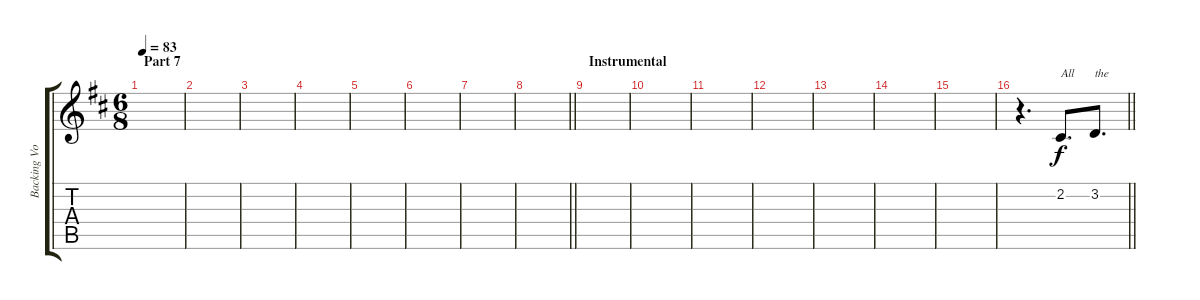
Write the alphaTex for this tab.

\track ("Backing Vocals - Ben Johnston" "Backing Vo") {instrument altosax}
\staff {score tabs}
\tuning (E4 B3 G3 D3 A2 E2) {hide}
\ts (6 8)
\section ("" "Part 7")
\tempo 83
\clef g2
\ks d
|
|
|
|
|
|
|
\barLineRight lightlight
|
\section ("" "Instrumental")
|
|
|
|
|
|
|
\barLineRight lightlight
r.4{d} 2.2.8{d txt "All" volume 16} 3.2.8{d txt "the"}
